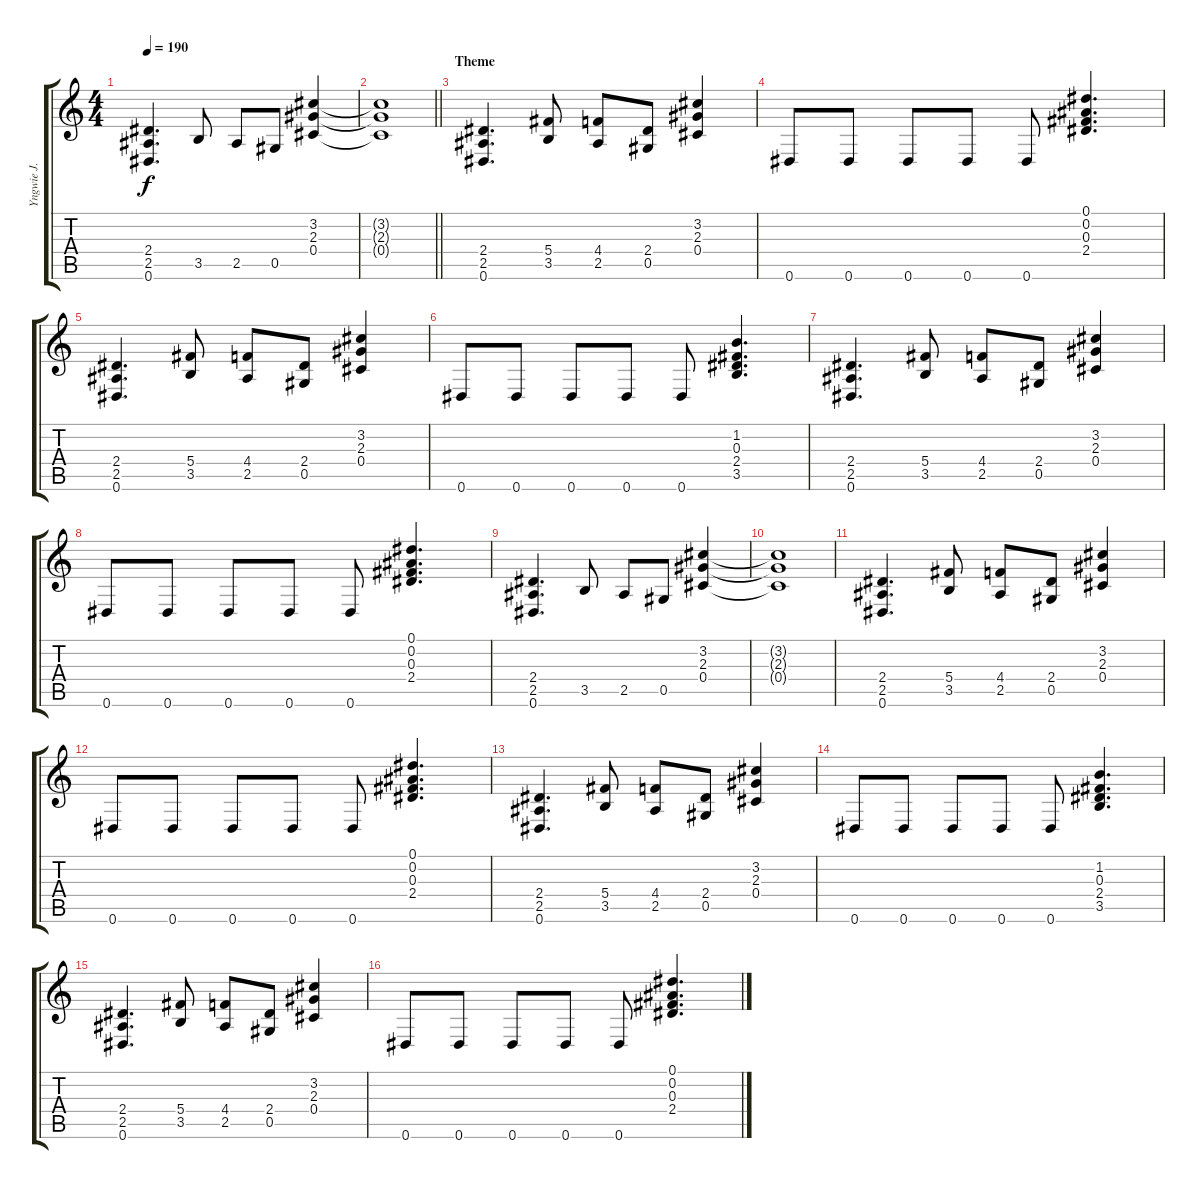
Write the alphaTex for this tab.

\track ("Yngwie J. Malmsteen" "Yngwie J. ") {instrument overdrivenguitar}
\staff {score tabs}
\tuning (Eb4 Bb3 Gb3 Db3 Ab2 Eb2) {hide}
\ts (4 4)
\tempo 190
\clef g2
\ks c
(2.4 2.5 0.6).4{d dy f} 3.5.8 2.5.8 0.5.8 (3.2 2.3 0.4).4 |
\barLineRight lightlight
(3.2{t} 2.3{t} 0.4{t}).1 |
\section ("" "Theme")
(2.4 2.5 0.6).4{d} (5.4 3.5).8 (4.4 2.5).8 (2.4 0.5).8 (3.2 2.3 0.4).4 |
0.6.8 0.6.8 0.6.8 0.6.8 0.6.8 (0.1 0.2 0.3 2.4).4{d} |
(2.4 2.5 0.6).4{d} (5.4 3.5).8 (4.4 2.5).8 (2.4 0.5).8 (3.2 2.3 0.4).4 |
0.6.8 0.6.8 0.6.8 0.6.8 0.6.8 (1.2 0.3 2.4 3.5).4{d} |
(2.4 2.5 0.6).4{d} (5.4 3.5).8 (4.4 2.5).8 (2.4 0.5).8 (3.2 2.3 0.4).4 |
0.6.8 0.6.8 0.6.8 0.6.8 0.6.8 (0.1 0.2 0.3 2.4).4{d} |
(2.4 2.5 0.6).4{d} 3.5.8 2.5.8 0.5.8 (3.2 2.3 0.4).4 |
(3.2{t} 2.3{t} 0.4{t}).1 |
(2.4 2.5 0.6).4{d} (5.4 3.5).8 (4.4 2.5).8 (2.4 0.5).8 (3.2 2.3 0.4).4 |
0.6.8 0.6.8 0.6.8 0.6.8 0.6.8 (0.1 0.2 0.3 2.4).4{d} |
(2.4 2.5 0.6).4{d} (5.4 3.5).8 (4.4 2.5).8 (2.4 0.5).8 (3.2 2.3 0.4).4 |
0.6.8 0.6.8 0.6.8 0.6.8 0.6.8 (1.2 0.3 2.4 3.5).4{d} |
(2.4 2.5 0.6).4{d} (5.4 3.5).8 (4.4 2.5).8 (2.4 0.5).8 (3.2 2.3 0.4).4 |
0.6.8 0.6.8 0.6.8 0.6.8 0.6.8 (0.1 0.2 0.3 2.4).4{d}
